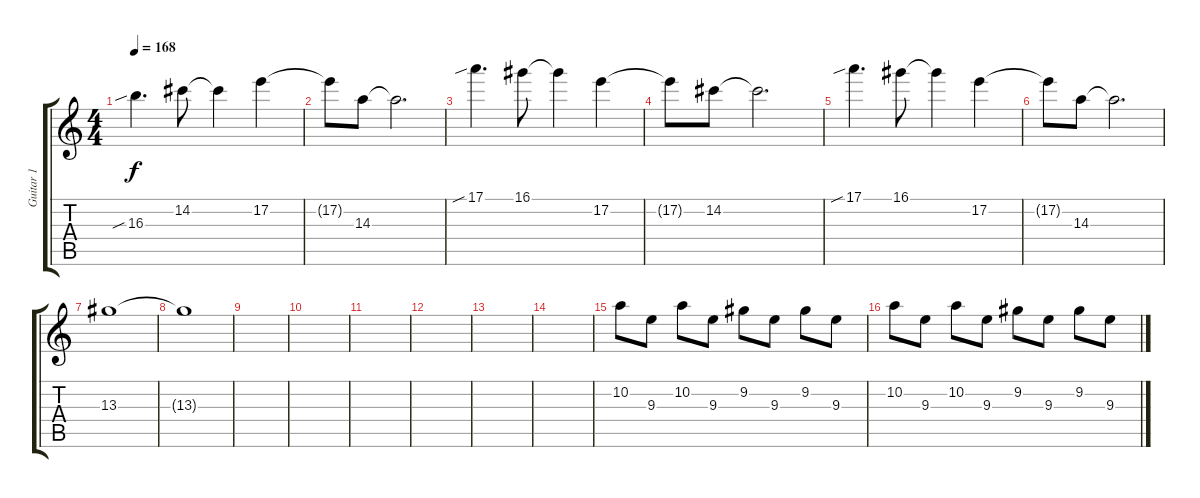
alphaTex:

\track ("Guitar 1" "Guitar 1") {instrument overdrivenguitar}
\staff {score tabs}
\tuning (E4 B3 G3 D3 A2 D2) {hide}
\ts (4 4)
\tempo 168
\clef g2
\ks c
16.3{sib}.4{d dy f} 14.2.8 14.2{t}.4 17.2.4 |
17.2{t}.8 14.3.8 14.3{t}.2{d} |
17.1{sib}.4{d} 16.1.8 16.1{t}.4 17.2.4 |
17.2{t}.8 14.2.8 14.2{t}.2{d} |
17.1{sib}.4{d} 16.1.8 16.1{t}.4 17.2.4 |
17.2{t}.8 14.3.8 14.3{t}.2{d} |
13.3.1 |
13.3{t}.1 |
|
|
|
|
|
|
10.2.8 9.3.8 10.2.8 9.3.8 9.2.8 9.3.8 9.2.8 9.3.8 |
10.2.8 9.3.8 10.2.8 9.3.8 9.2.8 9.3.8 9.2.8 9.3.8
